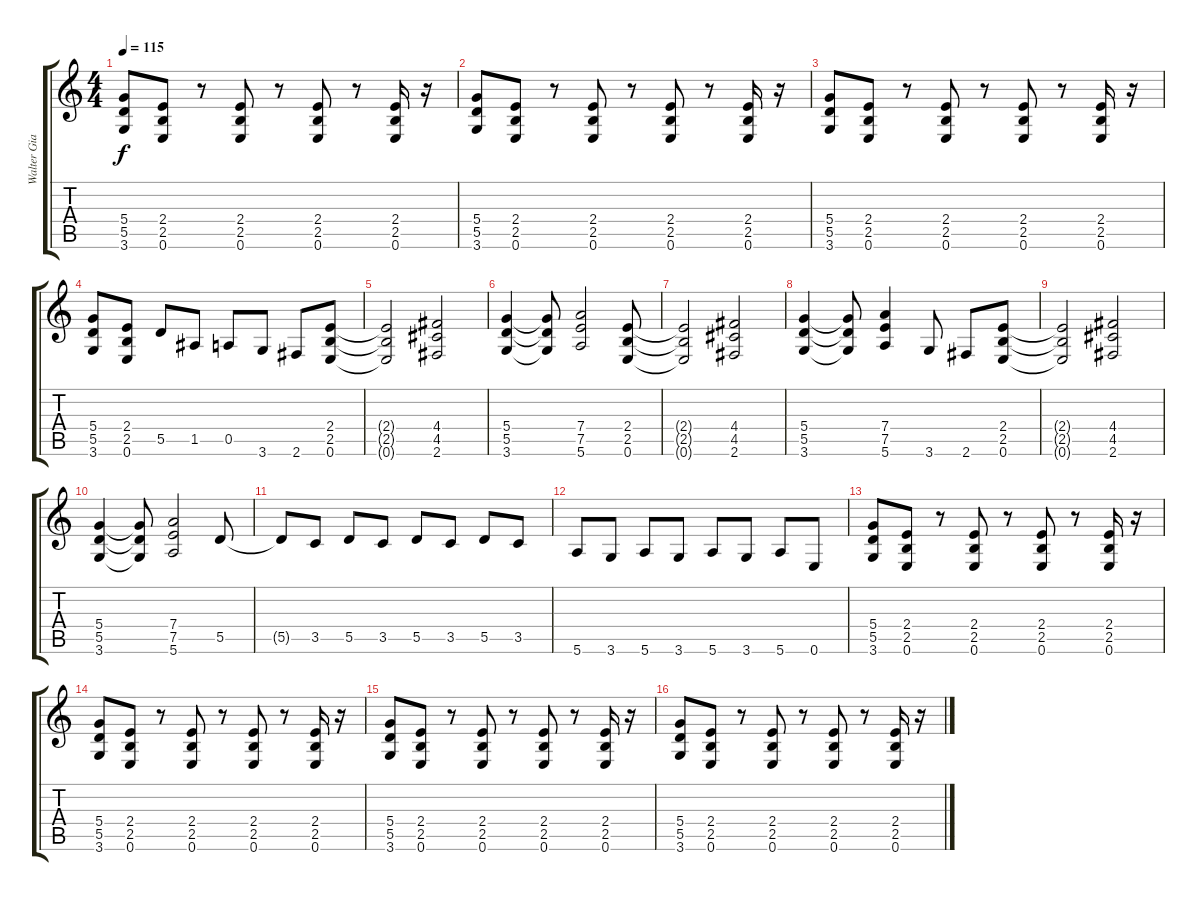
\track ("Walter Giardino" "Walter Gia") {instrument distortionguitar}
\staff {score tabs}
\tuning (E4 B3 G3 D3 A2 E2) {hide}
\ts (4 4)
\tempo 115
\clef g2
\ks c
(5.4 5.5 3.6).8{dy f} (2.4 2.5 0.6).8 r.8 (2.4 2.5 0.6).8 r.8 (2.4 2.5 0.6).8 r.8 (2.4 2.5 0.6).16 r.16 |
(5.4 5.5 3.6).8 (2.4 2.5 0.6).8 r.8 (2.4 2.5 0.6).8 r.8 (2.4 2.5 0.6).8 r.8 (2.4 2.5 0.6).16 r.16 |
(5.4 5.5 3.6).8 (2.4 2.5 0.6).8 r.8 (2.4 2.5 0.6).8 r.8 (2.4 2.5 0.6).8 r.8 (2.4 2.5 0.6).16 r.16 |
(5.4 5.5 3.6).8 (2.4 2.5 0.6).8 5.5.8 1.5.8 0.5.8 3.6.8 2.6.8 (2.4 2.5 0.6).8 |
(2.4{t} 2.5{t} 0.6{t}).2 (4.4 4.5 2.6).2 |
(5.4 5.5 3.6).4 (5.4{t} 5.5{t} 3.6{t}).8 (7.4 7.5 5.6).2 (2.4 2.5 0.6).8 |
(2.4{t} 2.5{t} 0.6{t}).2 (4.4 4.5 2.6).2 |
(5.4 5.5 3.6).4 (5.4{t} 5.5{t} 3.6{t}).8 (7.4 7.5 5.6).4 3.6.8 2.6.8 (2.4 2.5 0.6).8 |
(2.4{t} 2.5{t} 0.6{t}).2 (4.4 4.5 2.6).2 |
(5.4 5.5 3.6).4 (5.4{t} 5.5{t} 3.6{t}).8 (7.4 7.5 5.6).2 5.5.8 |
5.5{t}.8 3.5.8 5.5.8 3.5.8 5.5.8 3.5.8 5.5.8 3.5.8 |
5.6.8 3.6.8 5.6.8 3.6.8 5.6.8 3.6.8 5.6.8 0.6.8 |
(5.4 5.5 3.6).8 (2.4 2.5 0.6).8 r.8 (2.4 2.5 0.6).8 r.8 (2.4 2.5 0.6).8 r.8 (2.4 2.5 0.6).16 r.16 |
(5.4 5.5 3.6).8 (2.4 2.5 0.6).8 r.8 (2.4 2.5 0.6).8 r.8 (2.4 2.5 0.6).8 r.8 (2.4 2.5 0.6).16 r.16 |
(5.4 5.5 3.6).8 (2.4 2.5 0.6).8 r.8 (2.4 2.5 0.6).8 r.8 (2.4 2.5 0.6).8 r.8 (2.4 2.5 0.6).16 r.16 |
(5.4 5.5 3.6).8 (2.4 2.5 0.6).8 r.8 (2.4 2.5 0.6).8 r.8 (2.4 2.5 0.6).8 r.8 (2.4 2.5 0.6).16 r.16
